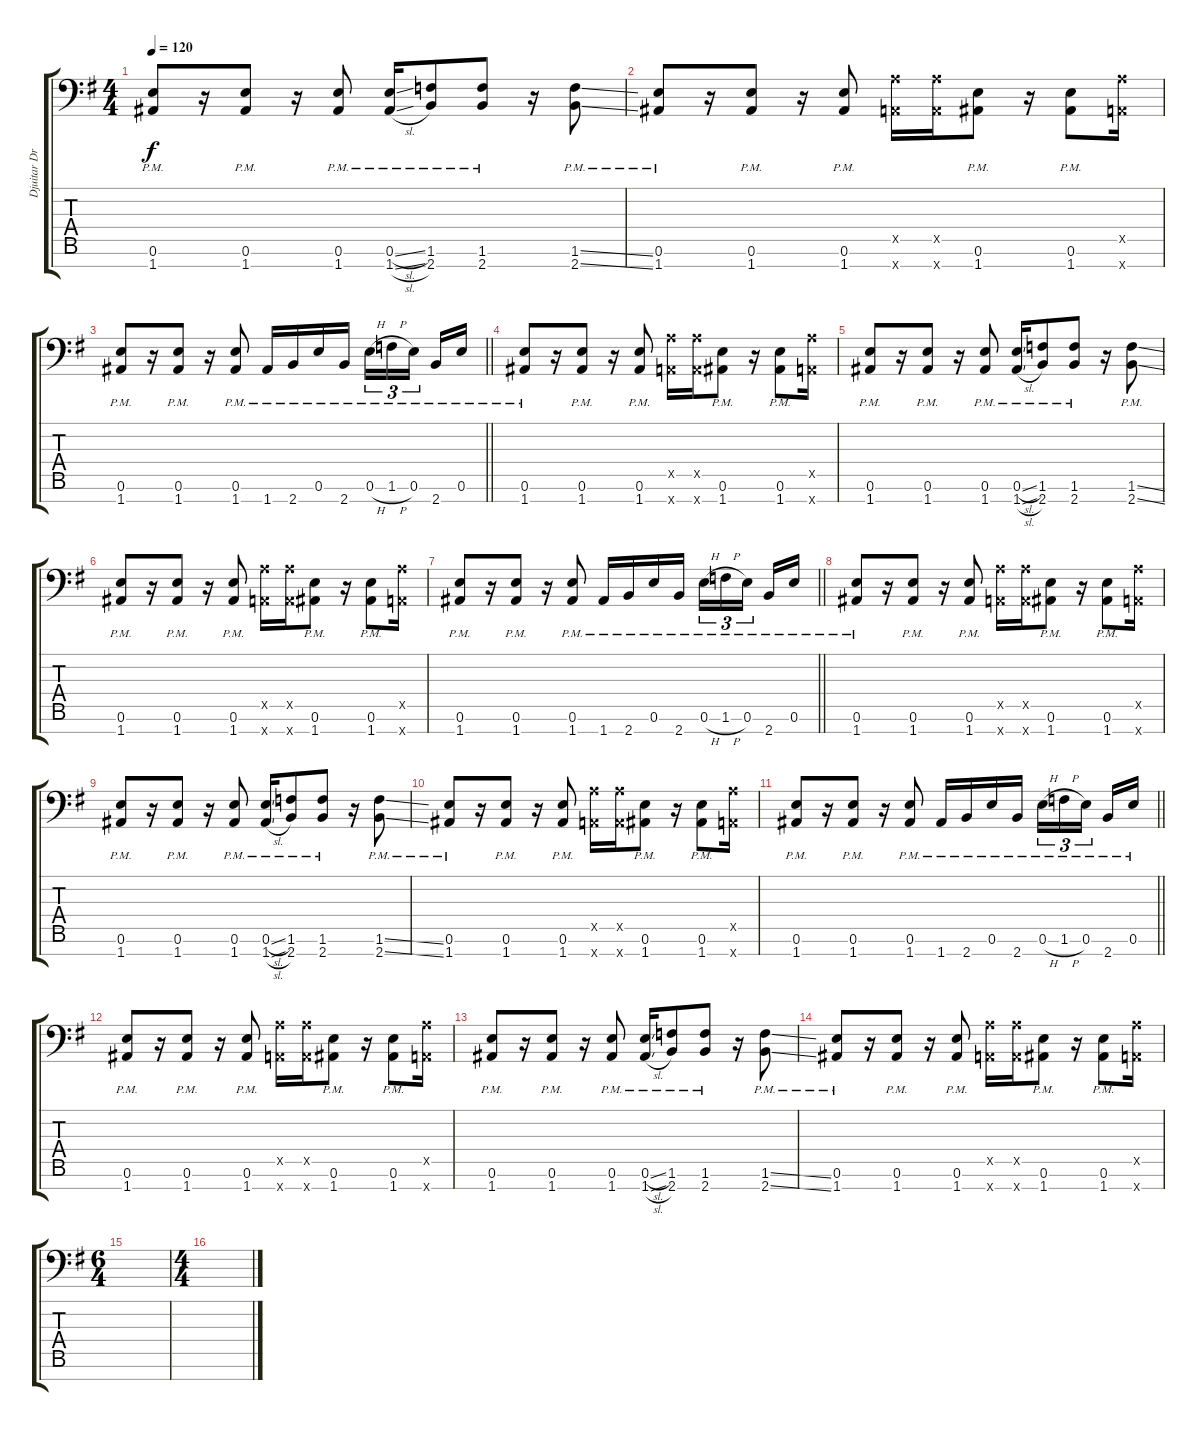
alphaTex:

\track ("Djuitar Dropped A" "Djuitar Dr") {instrument distortionguitar}
\staff {score tabs}
\tuning (E4 B3 G3 D3 A2 E2 A1) {hide}
\ts (4 4)
\tempo 120
\clef f4
\ks eminor
(0.6{pm} 1.7{pm}).8{dy f} r.16 (0.6{pm} 1.7{pm}).8 r.16 (0.6{pm} 1.7{pm}).8 (0.6{sl pm} 1.7{sl pm}).16 (1.6{pm} 2.7{pm}).8 (1.6{pm} 2.7{pm}).8 r.16 (1.6{ss pm} 2.7{ss pm}).8 |
(0.6{pm} 1.7{pm}).8 r.16 (0.6{pm} 1.7{pm}).8 r.16 (0.6{pm} 1.7{pm}).8 (0.5{x} 0.7{x}).16 (0.5{x} 0.7{x}).16 (0.6{pm} 1.7{pm}).8 r.16 (0.6{pm} 1.7{pm}).8 (0.5{x} 0.7{x}).16 |
\barLineRight lightlight
(0.6{pm} 1.7{pm}).8 r.16 (0.6{pm} 1.7{pm}).8 r.16 (0.6{pm} 1.7{pm}).8 1.7{pm}.16 2.7{pm}.16 0.6{pm}.16 2.7{pm}.16 0.6{h pm}.16{tu (3 2)} 1.6{h pm}.16{tu (3 2)} 0.6{pm}.16{tu (3 2) beam splitsecondary} 2.7{pm}.16 0.6{pm}.16 |
(0.6{pm} 1.7{pm}).8 r.16 (0.6{pm} 1.7{pm}).8 r.16 (0.6{pm} 1.7{pm}).8 (0.5{x} 0.7{x}).16 (0.5{x} 0.7{x}).16 (0.6{pm} 1.7{pm}).8 r.16 (0.6{pm} 1.7{pm}).8 (0.5{x} 0.7{x}).16 |
(0.6{pm} 1.7{pm}).8 r.16 (0.6{pm} 1.7{pm}).8 r.16 (0.6{pm} 1.7{pm}).8 (0.6{sl pm} 1.7{sl pm}).16 (1.6{pm} 2.7{pm}).8 (1.6{pm} 2.7{pm}).8 r.16 (1.6{ss pm} 2.7{ss pm}).8 |
(0.6{pm} 1.7{pm}).8 r.16 (0.6{pm} 1.7{pm}).8 r.16 (0.6{pm} 1.7{pm}).8 (0.5{x} 0.7{x}).16 (0.5{x} 0.7{x}).16 (0.6{pm} 1.7{pm}).8 r.16 (0.6{pm} 1.7{pm}).8 (0.5{x} 0.7{x}).16 |
\barLineRight lightlight
(0.6{pm} 1.7{pm}).8 r.16 (0.6{pm} 1.7{pm}).8 r.16 (0.6{pm} 1.7{pm}).8 1.7{pm}.16 2.7{pm}.16 0.6{pm}.16 2.7{pm}.16 0.6{h pm}.16{tu (3 2)} 1.6{h pm}.16{tu (3 2)} 0.6{pm}.16{tu (3 2) beam splitsecondary} 2.7{pm}.16 0.6{pm}.16 |
(0.6{pm} 1.7{pm}).8 r.16 (0.6{pm} 1.7{pm}).8 r.16 (0.6{pm} 1.7{pm}).8 (0.5{x} 0.7{x}).16 (0.5{x} 0.7{x}).16 (0.6{pm} 1.7{pm}).8 r.16 (0.6{pm} 1.7{pm}).8 (0.5{x} 0.7{x}).16 |
(0.6{pm} 1.7{pm}).8 r.16 (0.6{pm} 1.7{pm}).8 r.16 (0.6{pm} 1.7{pm}).8 (0.6{sl pm} 1.7{sl pm}).16 (1.6{pm} 2.7{pm}).8 (1.6{pm} 2.7{pm}).8 r.16 (1.6{ss pm} 2.7{ss pm}).8 |
(0.6{pm} 1.7{pm}).8 r.16 (0.6{pm} 1.7{pm}).8 r.16 (0.6{pm} 1.7{pm}).8 (0.5{x} 0.7{x}).16 (0.5{x} 0.7{x}).16 (0.6{pm} 1.7{pm}).8 r.16 (0.6{pm} 1.7{pm}).8 (0.5{x} 0.7{x}).16 |
\barLineRight lightlight
(0.6{pm} 1.7{pm}).8 r.16 (0.6{pm} 1.7{pm}).8 r.16 (0.6{pm} 1.7{pm}).8 1.7{pm}.16 2.7{pm}.16 0.6{pm}.16 2.7{pm}.16 0.6{h pm}.16{tu (3 2)} 1.6{h pm}.16{tu (3 2)} 0.6{pm}.16{tu (3 2) beam splitsecondary} 2.7{pm}.16 0.6{pm}.16 |
(0.6{pm} 1.7{pm}).8 r.16 (0.6{pm} 1.7{pm}).8 r.16 (0.6{pm} 1.7{pm}).8 (0.5{x} 0.7{x}).16 (0.5{x} 0.7{x}).16 (0.6{pm} 1.7{pm}).8 r.16 (0.6{pm} 1.7{pm}).8 (0.5{x} 0.7{x}).16 |
(0.6{pm} 1.7{pm}).8 r.16 (0.6{pm} 1.7{pm}).8 r.16 (0.6{pm} 1.7{pm}).8 (0.6{sl pm} 1.7{sl pm}).16 (1.6{pm} 2.7{pm}).8 (1.6{pm} 2.7{pm}).8 r.16 (1.6{ss pm} 2.7{ss pm}).8 |
(0.6{pm} 1.7{pm}).8 r.16 (0.6{pm} 1.7{pm}).8 r.16 (0.6{pm} 1.7{pm}).8 (0.5{x} 0.7{x}).16 (0.5{x} 0.7{x}).16 (0.6{pm} 1.7{pm}).8 r.16 (0.6{pm} 1.7{pm}).8 (0.5{x} 0.7{x}).16 |
\ts (6 4)
|
\ts (4 4)
